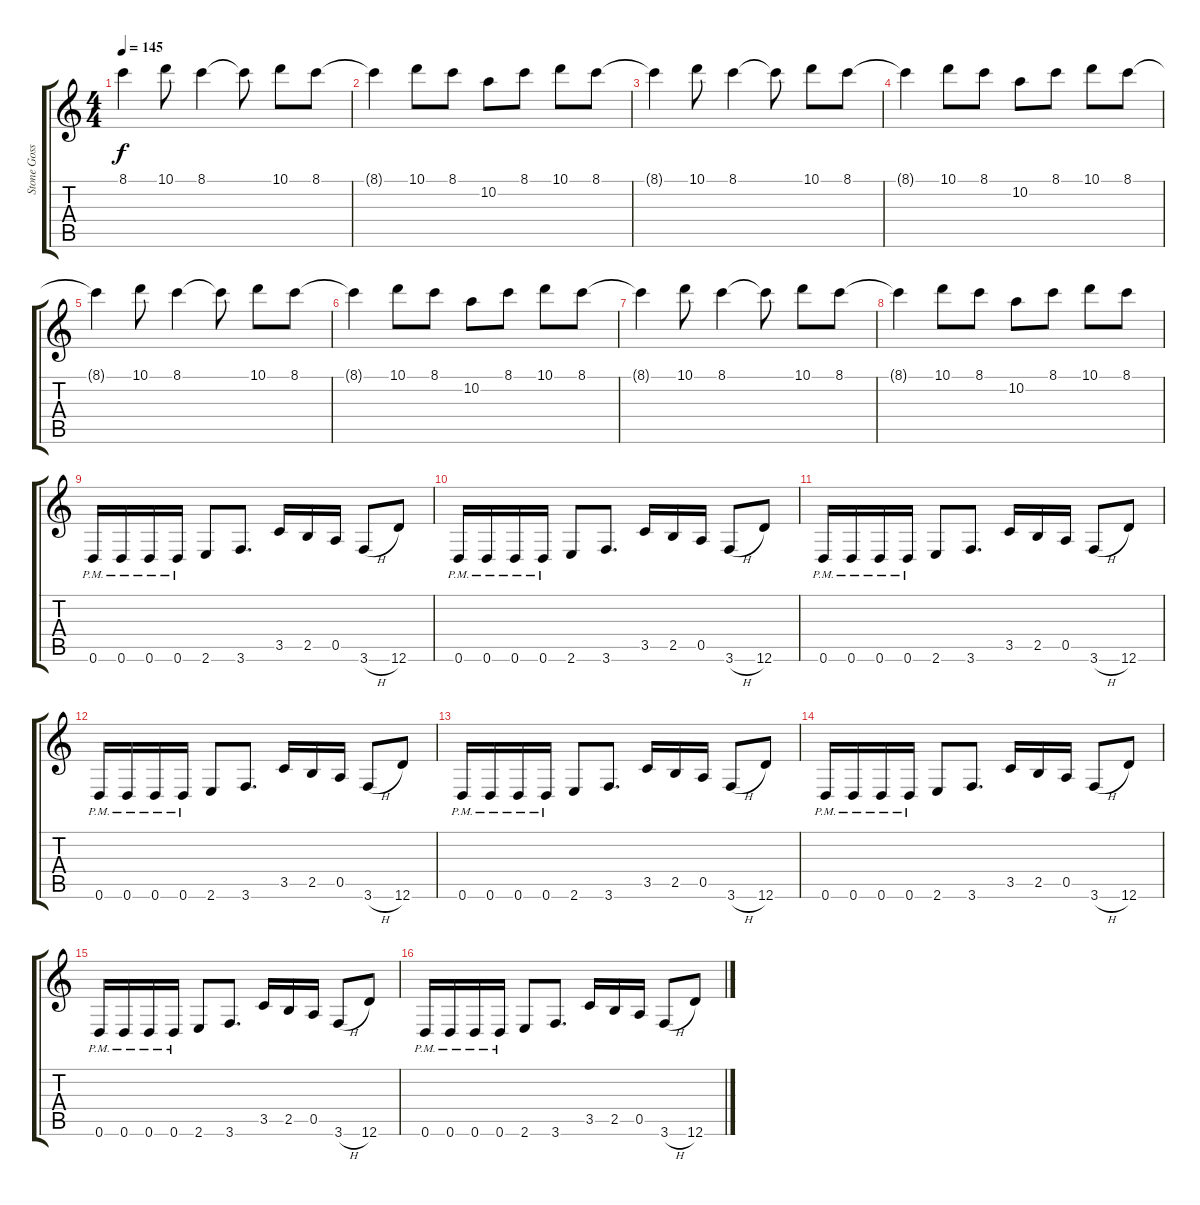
\track ("Stone Gossard" "Stone Goss") {instrument distortionguitar}
\staff {score tabs}
\tuning (E4 B3 G3 D3 A2 D2) {hide}
\ts (4 4)
\tempo 145
\clef g2
\ks c
8.1{t}.4{dy f} 10.1.8 8.1.4 8.1{t}.8 10.1.8 8.1.8 |
8.1{t}.4 10.1.8 8.1.8 10.2.8 8.1.8 10.1.8 8.1.8 |
8.1{t}.4 10.1.8 8.1.4 8.1{t}.8 10.1.8 8.1.8 |
8.1{t}.4 10.1.8 8.1.8 10.2.8 8.1.8 10.1.8 8.1.8 |
8.1{t}.4 10.1.8 8.1.4 8.1{t}.8 10.1.8 8.1.8 |
8.1{t}.4 10.1.8 8.1.8 10.2.8 8.1.8 10.1.8 8.1.8 |
8.1{t}.4 10.1.8 8.1.4 8.1{t}.8 10.1.8 8.1.8 |
8.1{t}.4 10.1.8 8.1.8 10.2.8 8.1.8 10.1.8 8.1.8 |
0.6{pm}.16 0.6{pm}.16 0.6{pm}.16 0.6{pm}.16 2.6.8 3.6.8{d} 3.5.16 2.5.16 0.5.16 3.6{h}.8 12.6.8 |
0.6{pm}.16 0.6{pm}.16 0.6{pm}.16 0.6{pm}.16 2.6.8 3.6.8{d} 3.5.16 2.5.16 0.5.16 3.6{h}.8 12.6.8 |
0.6{pm}.16 0.6{pm}.16 0.6{pm}.16 0.6{pm}.16 2.6.8 3.6.8{d} 3.5.16 2.5.16 0.5.16 3.6{h}.8 12.6.8 |
0.6{pm}.16 0.6{pm}.16 0.6{pm}.16 0.6{pm}.16 2.6.8 3.6.8{d} 3.5.16 2.5.16 0.5.16 3.6{h}.8 12.6.8 |
0.6{pm}.16 0.6{pm}.16 0.6{pm}.16 0.6{pm}.16 2.6.8 3.6.8{d} 3.5.16 2.5.16 0.5.16 3.6{h}.8 12.6.8 |
0.6{pm}.16 0.6{pm}.16 0.6{pm}.16 0.6{pm}.16 2.6.8 3.6.8{d} 3.5.16 2.5.16 0.5.16 3.6{h}.8 12.6.8 |
0.6{pm}.16 0.6{pm}.16 0.6{pm}.16 0.6{pm}.16 2.6.8 3.6.8{d} 3.5.16 2.5.16 0.5.16 3.6{h}.8 12.6.8 |
0.6{pm}.16 0.6{pm}.16 0.6{pm}.16 0.6{pm}.16 2.6.8 3.6.8{d} 3.5.16 2.5.16 0.5.16 3.6{h}.8 12.6.8
